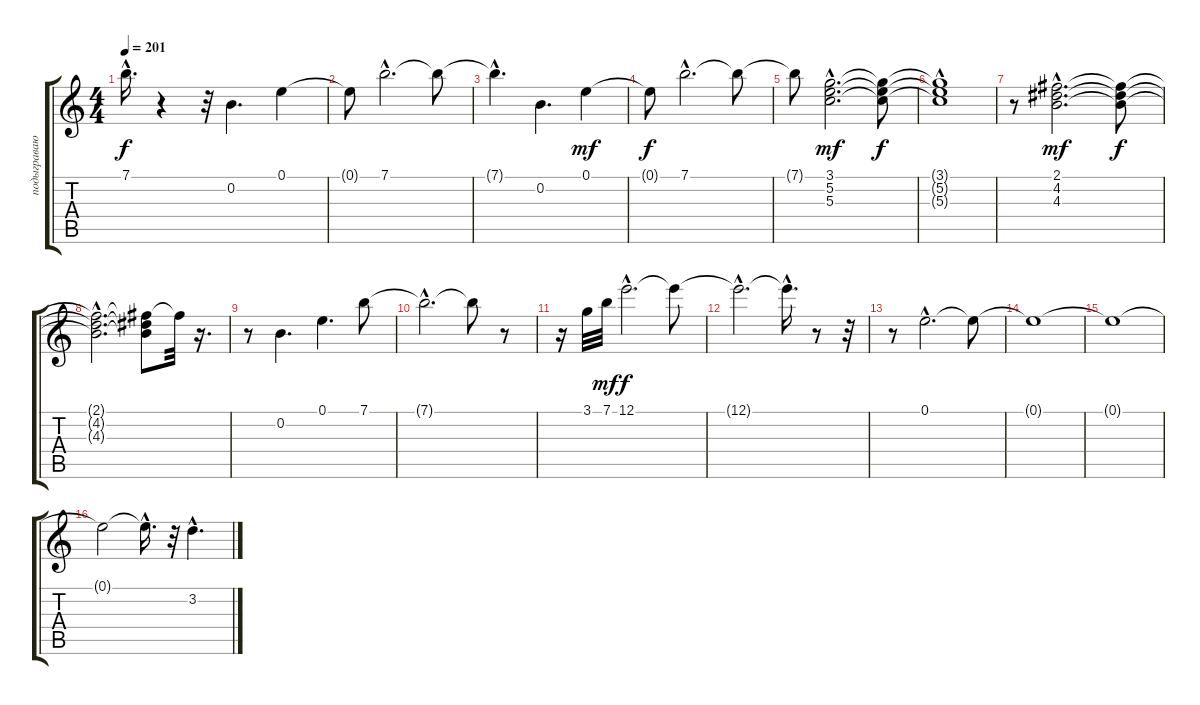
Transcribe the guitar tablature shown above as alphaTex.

\track ("подыгравающее соло" "подыграваю") {instrument electricguitarjazz}
\staff {score tabs}
\tuning (E4 B3 G3 D3 A2 E2) {hide}
\ts (4 4)
\tempo 201
\clef g2
\ks c
7.1{hac t}.16{d dy f} r.4 r.32 0.2.4{d} 0.1.4 |
0.1{t}.8 7.1{hac}.2{d} 7.1{t}.8 |
7.1{hac t}.4{d} 0.2.4{d} 0.1.4{dy mf} |
0.1{t}.8{dy f} 7.1{hac}.2{d} 7.1{t}.8 |
7.1{t}.8 (3.1{hac} 5.2{hac} 5.3{hac}).2{d dy mf} (3.1{t} 5.2{t} 5.3{t}).8{dy f} |
(3.1{t} 5.2{hac t} 5.3{hac t}).1 |
r.8 (2.1{hac} 4.2{hac} 4.3{hac}).2{d dy mf} (2.1{t} 4.2{t} 4.3{t}).8{dy f} |
(2.1{hac t} 4.2{hac t} 4.3{hac t}).2{d} (2.1{t} 4.2{t} 4.3{t}).8 2.1{t}.32 r.16{d} |
r.8 0.2.4{d} 0.1.4{d} 7.1.8 |
7.1{hac t}.2{d} 7.1{t}.8 r.8 |
r.16 3.1.32 7.1.32{dy mf} 12.1{hac}.2{d dy f} 12.1{t}.8 |
12.1{hac t}.2{d} 12.1{hac t}.16{d} r.8 r.32 |
r.8 0.1{hac}.2{d} 0.1{t}.8 |
0.1{t}.1 |
0.1{t}.1 |
0.1{t}.2 0.1{hac t}.16{d} r.32 3.2{hac}.4{d}
